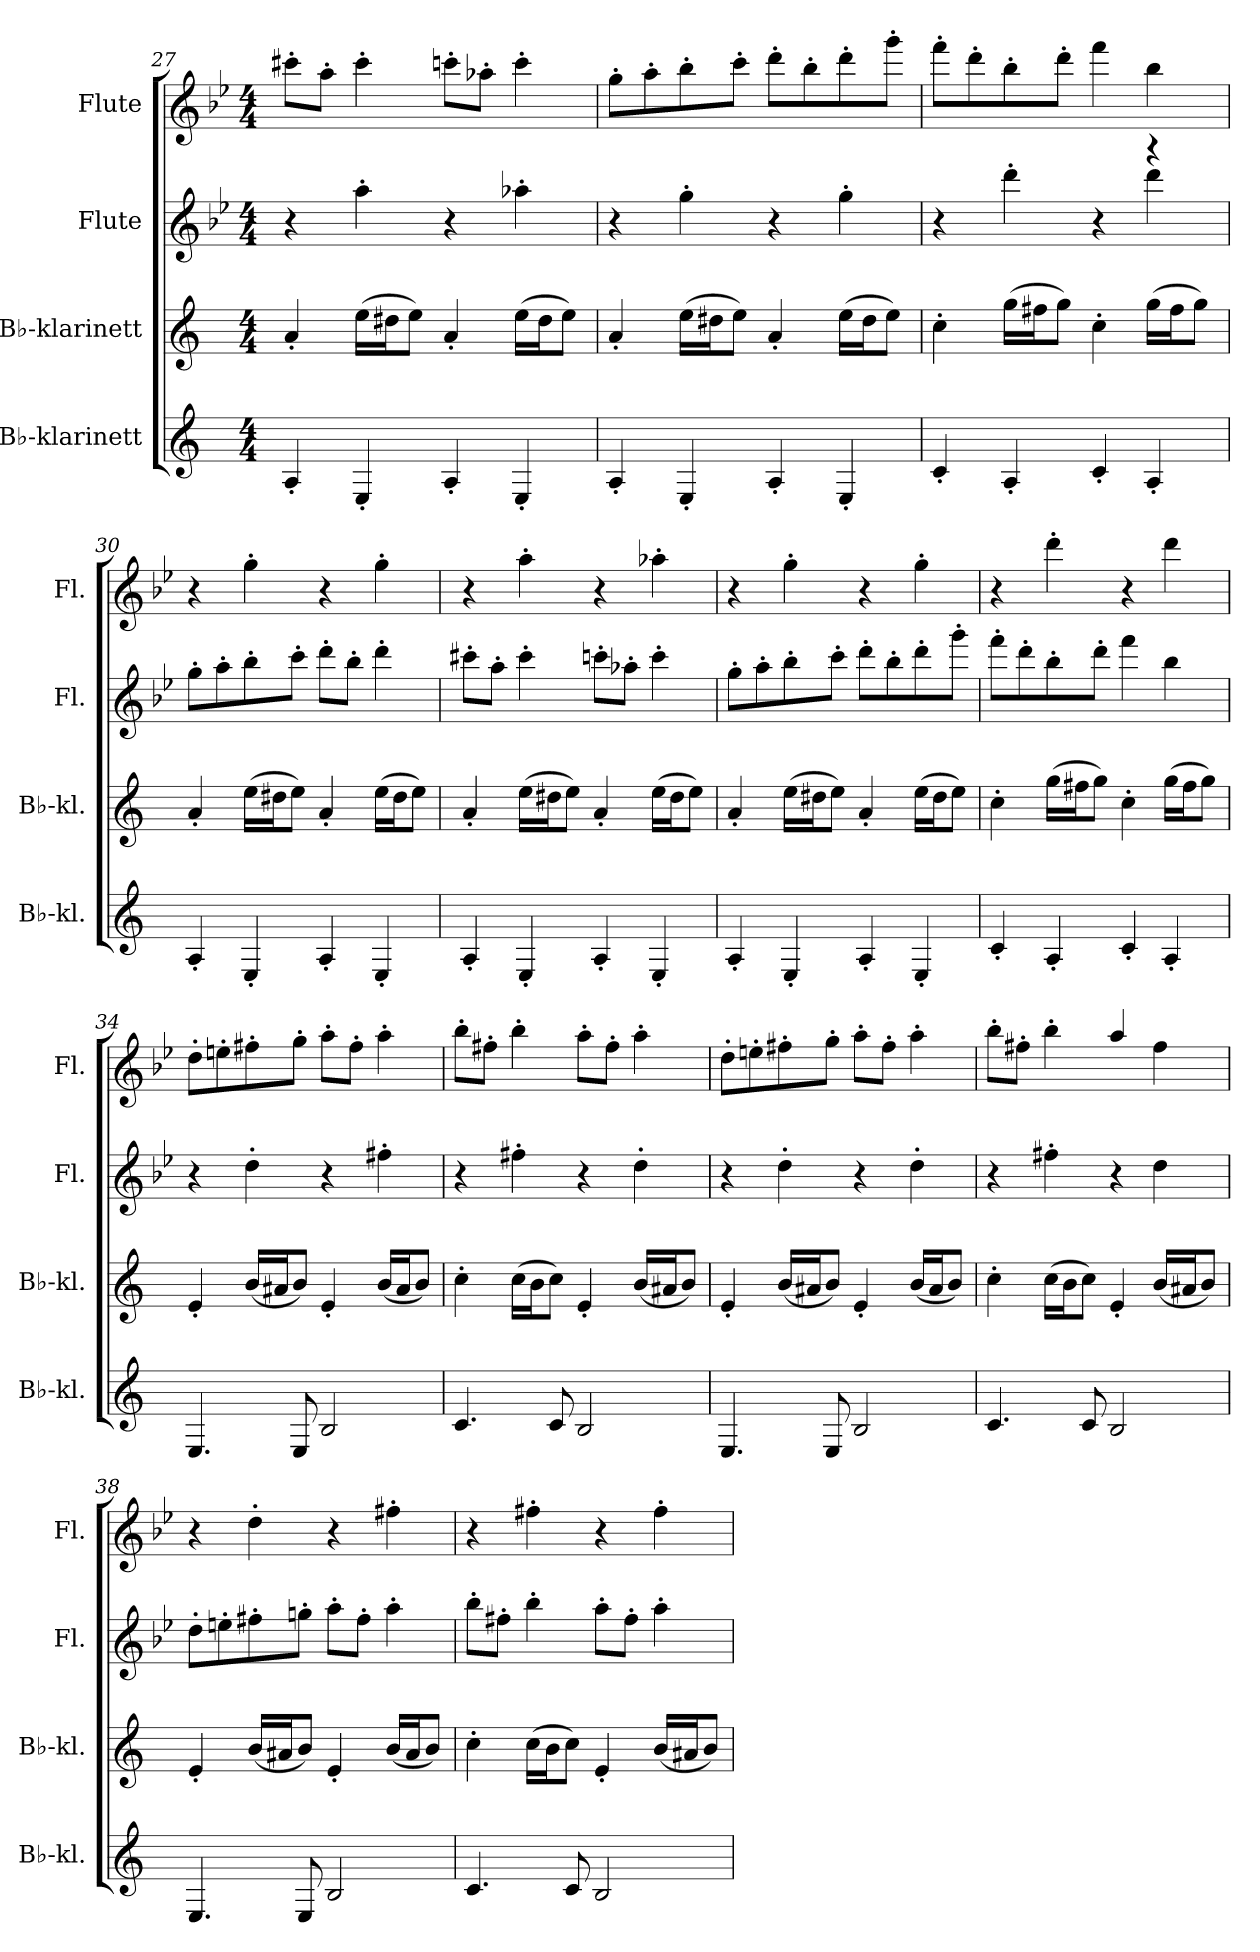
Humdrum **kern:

**kern	**kern	**kern	**kern
*part4	*part3	*part2	*part1
*staff4	*staff3	*staff2	*staff1
*I"B♭-klarinett	*I"B♭-klarinett	*I"Flute	*I"Flute
*I'B♭-kl.	*I'B♭-kl.	*I'Fl.	*I'Fl.
*clefG2	*clefG2	*clefG2	*clefG2
*ITrd1c2	*ITrd1c2	*	*
*k[b-e-]	*k[b-e-]	*k[b-e-]	*k[b-e-]
*M4/4	*M4/4	*M4/4	*M4/4
=27	=27	=27	=27
4G'/	4g'/	4r	8ccc#X'\L
.	.	.	8aa'\J
4D'/	(16dd\LL	4aa'\	4ccc#'\
.	16cc#X\J	.	.
.	8dd\J)	.	.
4G'/	4g'/	4r	8cccn'\L
.	.	.	8aa-X'\J
4D'/	(16dd\LL	4aa-X'\	4ccc'\
.	16cc#\J	.	.
.	8dd\J)	.	.
=28	=28	=28	=28
4G'/	4g'/	4r	8gg'\L
.	.	.	8aa'\
4D'/	(16dd\LL	4gg'\	8bb-'\
.	16cc#X\J	.	.
.	8dd\J)	.	8ccc'\J
4G'/	4g'/	4r	8ddd'\L
.	.	.	8bb-'\
4D'/	(16dd\LL	4gg'\	8ddd'\
.	16cc#\J	.	.
.	8dd\J)	.	8ggg'\J
!!LO:LB:g=z
=29	=29	=29	=29
*	*	*	*^
4B-'/	4b-'\	4r	8fff'\L	2.ryy
.	.	.	8ddd'\	.
4G'/	(16ff\LL	4ddd'\	8bb-'\	.
.	16een\J	.	.	.
.	8ff\J)	.	8ddd'\J	.
4B-'/	4b-'\	4r	4fff\	.
4G'/	(16ff\LL	4ddd\	4rA	4bb-\
.	16ee\J	.	.	.
.	8ff\J)	.	.	.
*	*	*	*v	*v
=30	=30	=30	=30
4G'/	4g'/	8gg'\L	4r
.	.	8aa'\	.
4D'/	(16dd\LL	8bb-'\	4gg'\
.	16cc#X\J	.	.
.	8dd\J)	8ccc'\J	.
4G'/	4g'/	8ddd'\L	4r
.	.	8bb-'\J	.
4D'/	(16dd\LL	4ddd'\	4gg'\
.	16cc#\J	.	.
.	8dd\J)	.	.
=31	=31	=31	=31
4G'/	4g'/	8ccc#X'\L	4r
.	.	8aa'\J	.
4D'/	(16dd\LL	4ccc#'\	4aa'\
.	16cc#X\J	.	.
.	8dd\J)	.	.
4G'/	4g'/	8cccn'\L	4r
.	.	8aa-X'\J	.
4D'/	(16dd\LL	4ccc'\	4aa-X'\
.	16cc#\J	.	.
.	8dd\J)	.	.
!!LO:LB:g=z
=32	=32	=32	=32
4G'/	4g'/	8gg'\L	4r
.	.	8aa'\	.
4D'/	(16dd\LL	8bb-'\	4gg'\
.	16cc#X\J	.	.
.	8dd\J)	8ccc'\J	.
4G'/	4g'/	8ddd'\L	4r
.	.	8bb-'\	.
4D'/	(16dd\LL	8ddd'\	4gg'\
.	16cc#\J	.	.
.	8dd\J)	8ggg'\J	.
=33	=33	=33	=33
4B-'/	4b-'\	8fff'\L	4r
.	.	8ddd'\	.
4G'/	(16ff\LL	8bb-'\	4ddd'\
.	16een\J	.	.
.	8ff\J)	8ddd'\J	.
4B-'/	4b-'\	4fff\	4r
4G'/	(16ff\LL	4bb-\	4ddd\
.	16ee\J	.	.
.	8ff\J)	.	.
=34	=34	=34	=34
4.D/	4d'/	4r	8dd'\L
.	.	.	8een'\
.	(16a/LL	4dd'\	8ff#X'\
.	16g#X/J	.	.
8D/	8a/J)	.	8gg'\J
2A/	4d'/	4r	8aa'\L
.	.	.	8ff#'\J
.	(16a/LL	4ff#X'\	4aa'\
.	16g#/J	.	.
.	8a/J)	.	.
!!LO:PB:g=z
=35	=35	=35	=35
4.B-/	4b-'\	4r	8bb-'\L
.	.	.	8ff#X'\J
.	(16b-\LL	4ff#X'\	4bb-'\
.	16a\J	.	.
8B-/	8b-\J)	.	.
2A/	4d'/	4r	8aa'\L
.	.	.	8ff#'\J
.	(16a/LL	4dd'\	4aa'\
.	16g#X/J	.	.
.	8a/J)	.	.
=36	=36	=36	=36
4.D/	4d'/	4r	8dd'\L
.	.	.	8een'\
.	(16a/LL	4dd'\	8ff#X'\
.	16g#X/J	.	.
8D/	8a/J)	.	8gg'\J
2A/	4d'/	4r	8aa'\L
.	.	.	8ff#'\J
.	(16a/LL	4dd'\	4aa'\
.	16g#/J	.	.
.	8a/J)	.	.
=37	=37	=37	=37
4.B-/	4b-'\	4r	8bb-'\L
.	.	.	8ff#X'\J
.	(16b-\LL	4ff#X'\	4bb-'\
.	16a\J	.	.
8B-/	8b-\J)	.	.
2A/	4d'/	4r	4aa/
.	(16a/LL	4dd\	4ff#\
.	16g#X/J	.	.
.	8a/J)	.	.
!!LO:LB:g=z
=38	=38	=38	=38
4.D/	4d'/	8dd'\L	4r
.	.	8een'\	.
.	(16a/LL	8ff#X'\	4dd'\
.	16g#X/J	.	.
8D/	8a/J)	8ggn'\J	.
2A/	4d'/	8aa'\L	4r
.	.	8ff#'\J	.
.	(16a/LL	4aa'\	4ff#X'\
.	16g#/J	.	.
.	8a/J)	.	.
=39	=39	=39	=39
4.B-/	4b-'\	8bb-'\L	4r
.	.	8ff#X'\J	.
.	(16b-\LL	4bb-'\	4ff#X'\
.	16a\J	.	.
8B-/	8b-\J)	.	.
2A/	4d'/	8aa'\L	4r
.	.	8ff#'\J	.
.	(16a/LL	4aa'\	4ff#'\
.	16g#X/J	.	.
.	8a/J)	.	.
=	=	=	=
*-	*-	*-	*-
